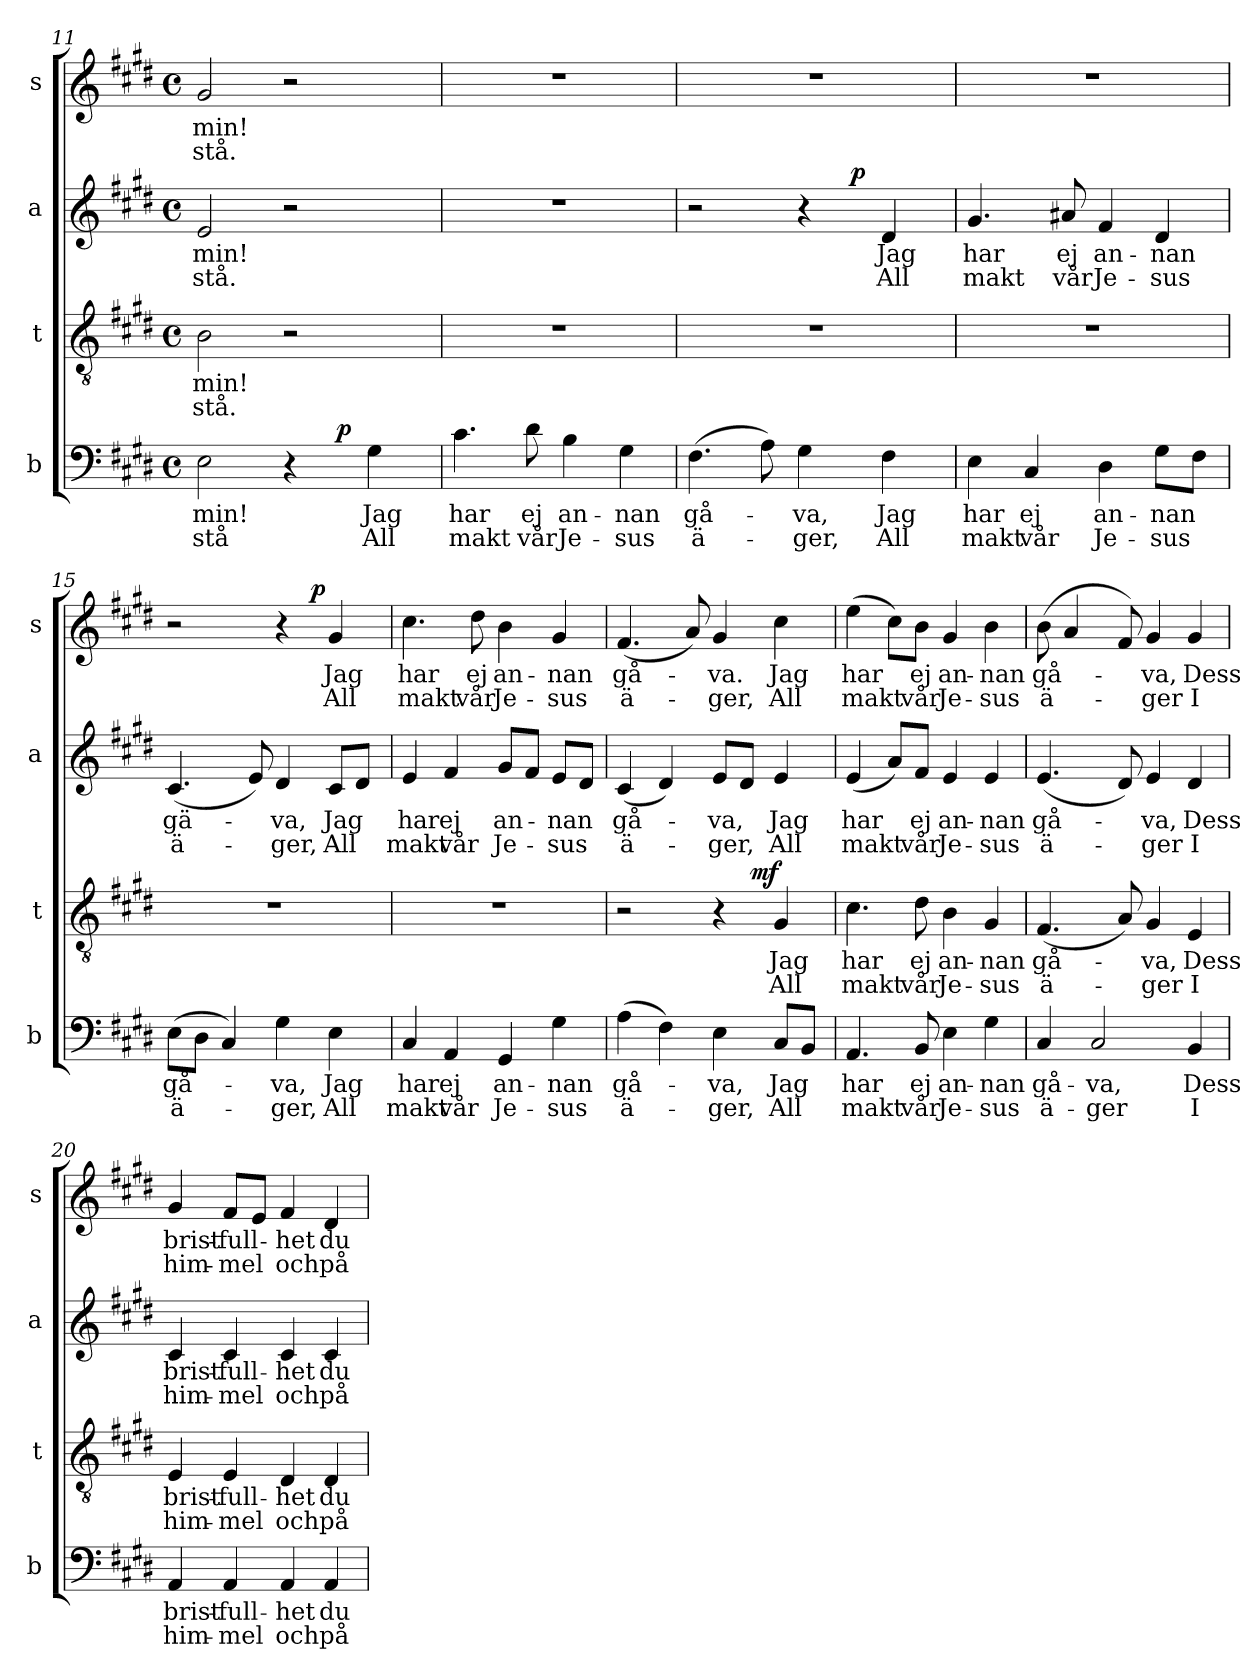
**kern	**text	**text	**dynam	**kern	**text	**text	**dynam	**kern	**text	**text	**dynam	**kern	**text	**text	**dynam
*part4	*part4	*part4	*part4	*part3	*part3	*part3	*part3	*part2	*part2	*part2	*part2	*part1	*part1	*part1	*part1
*staff4	*staff4	*staff4	*staff4	*staff3	*staff3	*staff3	*staff3	*staff2	*staff2	*staff2	*staff2	*staff1	*staff1	*staff1	*staff1
*I"b	*	*	*	*I"t	*	*	*	*I"a	*	*	*	*I"s	*	*	*
*I'b	*	*	*	*I't	*	*	*	*I'a	*	*	*	*I's	*	*	*
!!LO:LB:g=z
*clefF4	*	*	*	*clefGv2	*	*	*	*clefG2	*	*	*	*clefG2	*	*	*
*k[f#c#g#d#]	*	*	*	*k[f#c#g#d#]	*	*	*	*k[f#c#g#d#]	*	*	*	*k[f#c#g#d#]	*	*	*
*E:	*	*	*	*E:	*	*	*	*E:	*	*	*	*E:	*	*	*
*M4/4	*	*	*	*M4/4	*	*	*	*M4/4	*	*	*	*M4/4	*	*	*
*met(c)	*	*	*	*met(c)	*	*	*	*met(c)	*	*	*	*met(c)	*	*	*
=11	=11	=11	=11	=11	=11	=11	=11	=11	=11	=11	=11	=11	=11	=11	=11
*^	*	*	*	*	*	*	*	*	*	*	*	*	*	*	*
2E\	2ryy	min!	stå	.	2B\	min!	stå.	.	2e/	min!	stå.	.	2g#/	min!	stå.	.
4r	8ryy	.	.	.	2r	.	.	.	2r	.	.	.	2r	.	.	.
.	32ryy	.	.	.	.	.	.	.	.	.	.	.	.	.	.	.
!	!	!	!	!LO:DY:a	!	!	!	!	!	!	!	!	!	!	!	!
.	4ryy	.	.	p	.	.	.	.	.	.	.	.	.	.	.	.
4G#\	.	Jag	All	.	.	.	.	.	.	.	.	.	.	.	.	.
.	16.ryy	.	.	.	.	.	.	.	.	.	.	.	.	.	.	.
*v	*v	*	*	*	*	*	*	*	*	*	*	*	*	*	*	*
=12	=12	=12	=12	=12	=12	=12	=12	=12	=12	=12	=12	=12	=12	=12	=12
4.c#\	har	makt	.	1r	.	.	.	1r	.	.	.	1r	.	.	.
8d#\	ej	vår	.	.	.	.	.	.	.	.	.	.	.	.	.
4B\	an-	Je-	.	.	.	.	.	.	.	.	.	.	.	.	.
4G#\	-nan	-sus	.	.	.	.	.	.	.	.	.	.	.	.	.
=13	=13	=13	=13	=13	=13	=13	=13	=13	=13	=13	=13	=13	=13	=13	=13
*	*	*	*	*	*	*	*	*^	*	*	*	*	*	*	*
(4.F#\	gå-	ä-	.	1r	.	.	.	2r	2ryy	.	.	.	1r	.	.	.
8A\)	.	.	.	.	.	.	.	.	.	.	.	.	.	.	.	.
4G#\	-va,	-ger,	.	.	.	.	.	4r	8ryy	.	.	.	.	.	.	.
.	.	.	.	.	.	.	.	.	32ryy	.	.	.	.	.	.	.
!	!	!	!	!	!	!	!	!	!	!	!	!LO:DY:a	!	!	!	!
.	.	.	.	.	.	.	.	.	4ryy	.	.	p	.	.	.	.
4F#\	Jag	All	.	.	.	.	.	4d#/	.	Jag	All	.	.	.	.	.
.	.	.	.	.	.	.	.	.	16.ryy	.	.	.	.	.	.	.
*	*	*	*	*	*	*	*	*v	*v	*	*	*	*	*	*	*
=14	=14	=14	=14	=14	=14	=14	=14	=14	=14	=14	=14	=14	=14	=14	=14
4E\	har	makt	.	1r	.	.	.	4.g#/	har	makt	.	1r	.	.	.
4C#/	ej	vår	.	.	.	.	.	.	.	.	.	.	.	.	.
.	.	.	.	.	.	.	.	8a#X/	ej	vår	.	.	.	.	.
4D#\	an-	Je-	.	.	.	.	.	4f#/	an-	Je-	.	.	.	.	.
8G#\L	-nan	-sus	.	.	.	.	.	4d#/	-nan	-sus	.	.	.	.	.
8F#\J	.	.	.	.	.	.	.	.	.	.	.	.	.	.	.
=15	=15	=15	=15	=15	=15	=15	=15	=15	=15	=15	=15	=15	=15	=15	=15
*	*	*	*	*	*	*	*	*	*	*	*	*^	*	*	*
(8E\L	gå-	ä-	.	1r	.	.	.	(4.c#/	gä-	ä-	.	2r	2ryy	.	.	.
8D#\J	.	.	.	.	.	.	.	.	.	.	.	.	.	.	.	.
4C#/)	.	.	.	.	.	.	.	.	.	.	.	.	.	.	.	.
.	.	.	.	.	.	.	.	8e/)	.	.	.	.	.	.	.	.
4G#\	-va,	-ger,	.	.	.	.	.	4d#/	-va,	-ger,	.	4r	8.ryy	.	.	.
!	!	!	!	!	!	!	!	!	!	!	!	!	!	!	!	!LO:DY:a
.	.	.	.	.	.	.	.	.	.	.	.	.	4ryy	.	.	p
4E\	Jag	All	.	.	.	.	.	8c#/L	Jag	All	.	4g#/	.	Jag	All	.
.	.	.	.	.	.	.	.	8d#/J	.	.	.	.	.	.	.	.
.	.	.	.	.	.	.	.	.	.	.	.	.	16ryy	.	.	.
*	*	*	*	*	*	*	*	*	*	*	*	*v	*v	*	*	*
!!LO:PB:g=z
=16	=16	=16	=16	=16	=16	=16	=16	=16	=16	=16	=16	=16	=16	=16	=16
4C#/	har	makt	.	1r	.	.	.	4e/	har	makt	.	4.cc#\	har	makt	.
4AA/	ej	vår	.	.	.	.	.	4f#/	ej	vår	.	.	.	.	.
.	.	.	.	.	.	.	.	.	.	.	.	8dd#\	ej	vår	.
4GG#/	an-	Je-	.	.	.	.	.	8g#/L	an-	Je-	.	4b\	an-	Je-	.
.	.	.	.	.	.	.	.	8f#/J	.	.	.	.	.	.	.
4G#\	-nan	-sus	.	.	.	.	.	8e/L	-nan	-sus	.	4g#/	-nan	-sus	.
.	.	.	.	.	.	.	.	8d#/J	.	.	.	.	.	.	.
=17	=17	=17	=17	=17	=17	=17	=17	=17	=17	=17	=17	=17	=17	=17	=17
*	*	*	*	*^	*	*	*	*	*	*	*	*	*	*	*
(4A\	gå-	ä-	.	2r	2ryy	.	.	.	(4c#/	gå-	ä-	.	(4.f#/	gå-	ä-	.
4F#\)	.	.	.	.	.	.	.	.	4d#/)	.	.	.	.	.	.	.
.	.	.	.	.	.	.	.	.	.	.	.	.	8a/)	.	.	.
4E\	-va,	-ger,	.	4r	8ryy	.	.	.	8e/L	-va,	-ger,	.	4g#/	-va.	-ger,	.
.	.	.	.	.	32ryy	.	.	.	8d#/J	.	.	.	.	.	.	.
!	!	!	!	!	!	!	!	!LO:DY:a	!	!	!	!	!	!	!	!
.	.	.	.	.	4ryy	.	.	mf	.	.	.	.	.	.	.	.
8C#/L	Jag	All	.	4G#/	.	Jag	All	.	4e/	Jag	All	.	4cc#\	Jag	All	.
8BB/J	.	.	.	.	.	.	.	.	.	.	.	.	.	.	.	.
.	.	.	.	.	16.ryy	.	.	.	.	.	.	.	.	.	.	.
*	*	*	*	*v	*v	*	*	*	*	*	*	*	*	*	*	*
=18	=18	=18	=18	=18	=18	=18	=18	=18	=18	=18	=18	=18	=18	=18	=18
4.AA/	har	makt	.	4.c#\	har	makt	.	(4e/	har	makt	.	(4ee\	har	makt	.
.	.	.	.	.	.	.	.	8a/L)	.	.	.	8cc#\L)	.	.	.
8BB/	ej	vår	.	8d#\	ej	vår	.	8f#/J	ej	vår	.	8b\J	ej	vår	.
4E\	an-	Je-	.	4B\	an-	Je-	.	4e/	an-	Je-	.	4g#/	an-	Je-	.
4G#\	-nan	-sus	.	4G#/	-nan	-sus	.	4e/	-nan	-sus	.	4b\	-nan	-sus	.
=19	=19	=19	=19	=19	=19	=19	=19	=19	=19	=19	=19	=19	=19	=19	=19
4C#/	gå-	ä-	.	(4.F#/	gå-	ä-	.	(4.e/	gå-	ä-	.	(8b\	gå-	ä-	.
.	.	.	.	.	.	.	.	.	.	.	.	4a/	.	.	.
2C#/	-va,	-ger	.	.	.	.	.	.	.	.	.	.	.	.	.
.	.	.	.	8A/)	.	.	.	8d#/)	.	.	.	8f#/)	.	.	.
.	.	.	.	4G#/	-va,	-ger	.	4e/	-va,	-ger	.	4g#/	-va,	-ger	.
4BB/	Dess	I	.	4E/	Dess	I	.	4d#/	Dess	I	.	4g#/	Dess	I	.
=20	=20	=20	=20	=20	=20	=20	=20	=20	=20	=20	=20	=20	=20	=20	=20
4AA/	brist-	him-	.	4E/	brist-	him-	.	4c#/	brist-	him-	.	4g#/	brist-	him-	.
4AA/	-full-	-mel	.	4E/	-full-	-mel	.	4c#/	-full-	-mel	.	8f#/L	-full-	-mel	.
.	.	.	.	.	.	.	.	.	.	.	.	8e/J	.	.	.
4AA/	-het	och	.	4D#/	-het	och	.	4c#/	-het	och	.	4f#/	-het	och	.
4AA/	du	på	.	4D#/	du	på	.	4c#/	du	på	.	4d#/	du	på	.
=	=	=	=	=	=	=	=	=	=	=	=	=	=	=	=
*-	*-	*-	*-	*-	*-	*-	*-	*-	*-	*-	*-	*-	*-	*-	*-
